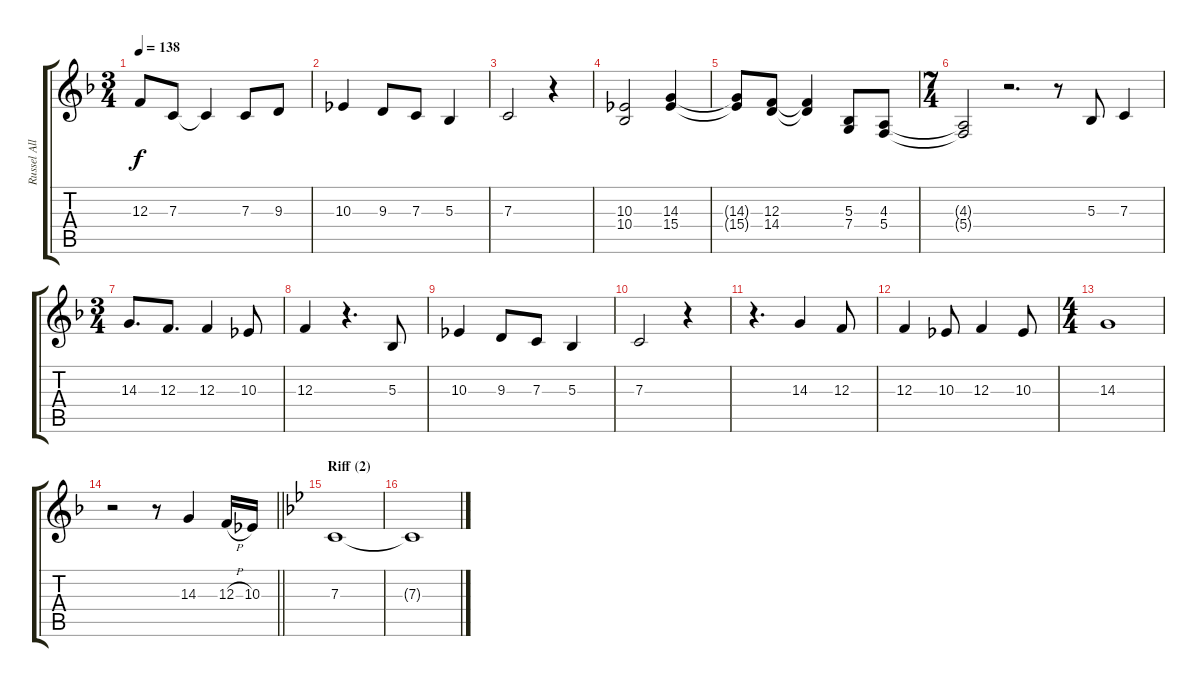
\track ("Russel Allen (vocal)" "Russel All") {instrument tenorsax}
\staff {score tabs}
\tuning (D4 A3 F3 C3 G2 D2) {hide}
\ts (3 4)
\tempo 138
\clef g2
\ks dminor
12.3.8{dy f} 7.3.8 7.3{t}.4 7.3.8 9.3.8 |
10.3.4 9.3.8 7.3.8 5.3.4 |
7.3.2 r.4 |
(10.3 10.4).2 (14.3 15.4).4 |
(14.3{t} 15.4{t}).8 (12.3 14.4).8 (12.3{t} 14.4{t}).4 (5.3 7.4).8 (4.3 5.4).8 |
\ts (7 4)
(4.3{t} 5.4{t}).2 r.2{d} r.8 5.3.8 7.3.4 |
\ts (3 4)
14.3.8{d} 12.3.8{d} 12.3.4 10.3.8 |
12.3.4 r.4{d} 5.3.8 |
10.3.4 9.3.8 7.3.8 5.3.4 |
7.3.2 r.4 |
r.4{d} 14.3.4 12.3.8 |
12.3.4 10.3.8 12.3.4 10.3.8 |
\ts (4 4)
14.3.1 |
\barLineRight lightlight
r.2 r.8 14.3.4 12.3{h}.16 10.3.16 |
\section ("" "Riff (2)")
\ks gminor
7.3.1{volume 3} |
7.3{t}.1
